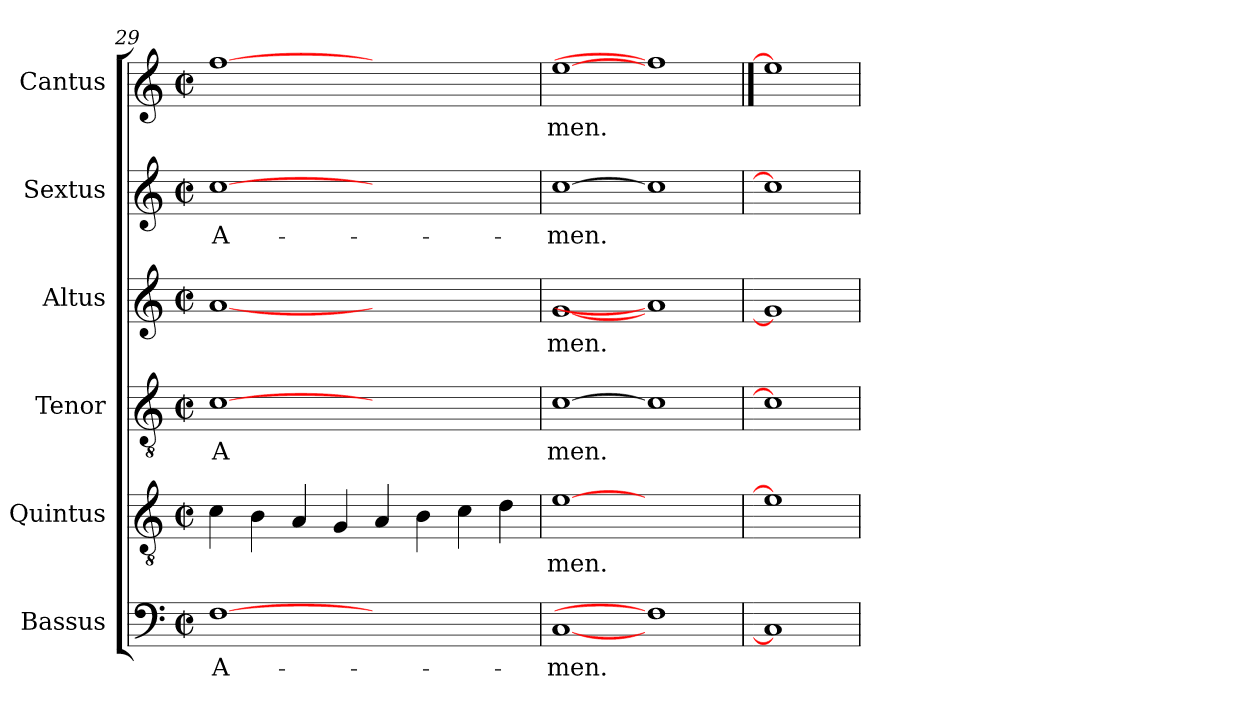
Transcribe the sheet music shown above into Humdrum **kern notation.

**kern	**text	**kern	**text	**kern	**text	**kern	**text	**kern	**text	**kern	**text
*part6	*part6	*part5	*part5	*part4	*part4	*part3	*part3	*part2	*part2	*part1	*part1
*staff6	*staff6	*staff5	*staff5	*staff4	*staff4	*staff3	*staff3	*staff2	*staff2	*staff1	*staff1
*I"Bassus	*	*I"Quintus	*	*I"Tenor	*	*I"Altus	*	*I"Sextus	*	*I"Cantus	*
*clefF4	*	*clefGv2	*	*clefGv2	*	*clefG2	*	*clefG2	*	*clefG2	*
*M2/2	*	*M2/2	*	*M2/2	*	*M2/2	*	*M2/2	*	*M2/2	*
*met(c|)	*	*met(c|)	*	*met(c|)	*	*met(c|)	*	*met(c|)	*	*met(c|)	*
=29	=29	=29	=29	=29	=29	=29	=29	=29	=29	=29	=29
!	!LO:LY:b:cj	!	!	!	!LO:LY:b:cj	!	!	!	!LO:LY:b:cj	!	!
[1F	A-	4c\	.	[1c	A	[1a	.	[1cc	A-	[1ff	.
.	.	4B\	.	.	.	.	.	.	.	.	.
.	.	4A/	.	.	.	.	.	.	.	.	.
.	.	4G/	.	.	.	.	.	.	.	.	.
1ryy	.	4A/	.	1ryy	.	1ryy	.	1ryy	.	1ryy	.
.	.	4B\	.	.	.	.	.	.	.	.	.
.	.	4c\	.	.	.	.	.	.	.	.	.
.	.	4d\	.	.	.	.	.	.	.	.	.
=30	=30	=30	=30	=30	=30	=30	=30	=30	=30	=30	=30
!	!LO:LY:b:cj	!	!LO:LY:b:cj	!	!LO:LY:b:cj	!	!LO:LY:b:cj	!	!LO:LY:b:cj	!	!LO:LY:b:cj
[1C	-men.	[1e	-men.	[1c	men.	[1g	men.	[1cc	-men.	[1ee	men.
1F]	.	1ryy	.	1c]	.	1a]	.	1cc]	.	1ff]	.
=31	==31	=31	==31	=31	==31	=31	==31	=31	==31	==31	==31
1C]	.	1e]	.	1c]	.	1g]	.	1cc]	.	1ee]	.
=	=	=	=	=	=	=	=	=	=	=	=
*-	*-	*-	*-	*-	*-	*-	*-	*-	*-	*-	*-
